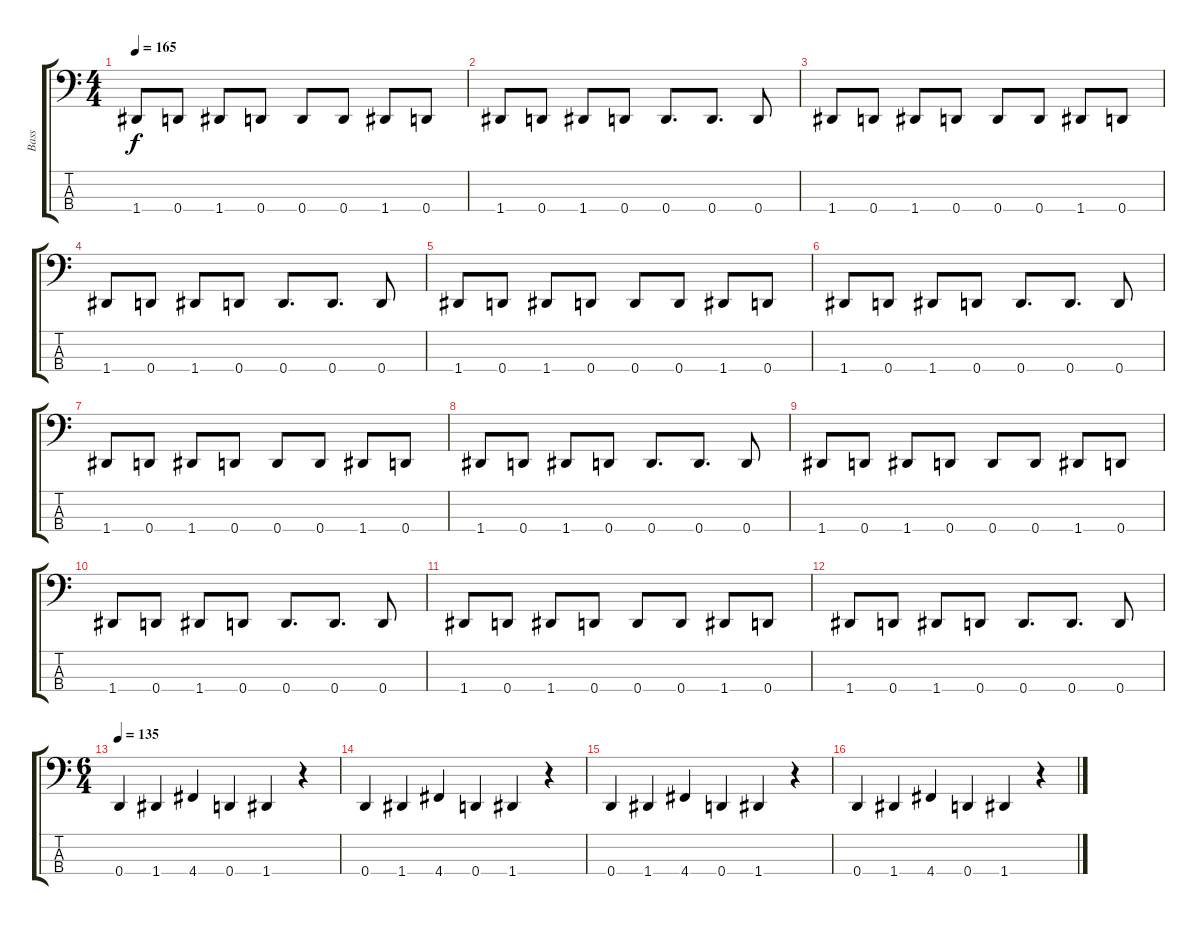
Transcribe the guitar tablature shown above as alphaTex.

\track ("Bass" "Bass") {instrument electricbasspick}
\staff {score tabs}
\tuning (G2 D2 A1 D1) {hide}
\ts (4 4)
\tempo 165
\clef f4
\ks c
1.4.8{dy f} 0.4.8 1.4.8 0.4.8 0.4.8 0.4.8 1.4.8 0.4.8 |
1.4.8 0.4.8 1.4.8 0.4.8 0.4.8{d} 0.4.8{d} 0.4.8 |
1.4.8 0.4.8 1.4.8 0.4.8 0.4.8 0.4.8 1.4.8 0.4.8 |
1.4.8 0.4.8 1.4.8 0.4.8 0.4.8{d} 0.4.8{d} 0.4.8 |
1.4.8 0.4.8 1.4.8 0.4.8 0.4.8 0.4.8 1.4.8 0.4.8 |
1.4.8 0.4.8 1.4.8 0.4.8 0.4.8{d} 0.4.8{d} 0.4.8 |
1.4.8 0.4.8 1.4.8 0.4.8 0.4.8 0.4.8 1.4.8 0.4.8 |
1.4.8 0.4.8 1.4.8 0.4.8 0.4.8{d} 0.4.8{d} 0.4.8 |
1.4.8 0.4.8 1.4.8 0.4.8 0.4.8 0.4.8 1.4.8 0.4.8 |
1.4.8 0.4.8 1.4.8 0.4.8 0.4.8{d} 0.4.8{d} 0.4.8 |
1.4.8 0.4.8 1.4.8 0.4.8 0.4.8 0.4.8 1.4.8 0.4.8 |
1.4.8 0.4.8 1.4.8 0.4.8 0.4.8{d} 0.4.8{d} 0.4.8 |
\ts (6 4)
\tempo 135
0.4.4 1.4.4 4.4.4 0.4.4 1.4.4 r.4 |
0.4.4 1.4.4 4.4.4 0.4.4 1.4.4 r.4 |
0.4.4 1.4.4 4.4.4 0.4.4 1.4.4 r.4 |
0.4.4 1.4.4 4.4.4 0.4.4 1.4.4 r.4
